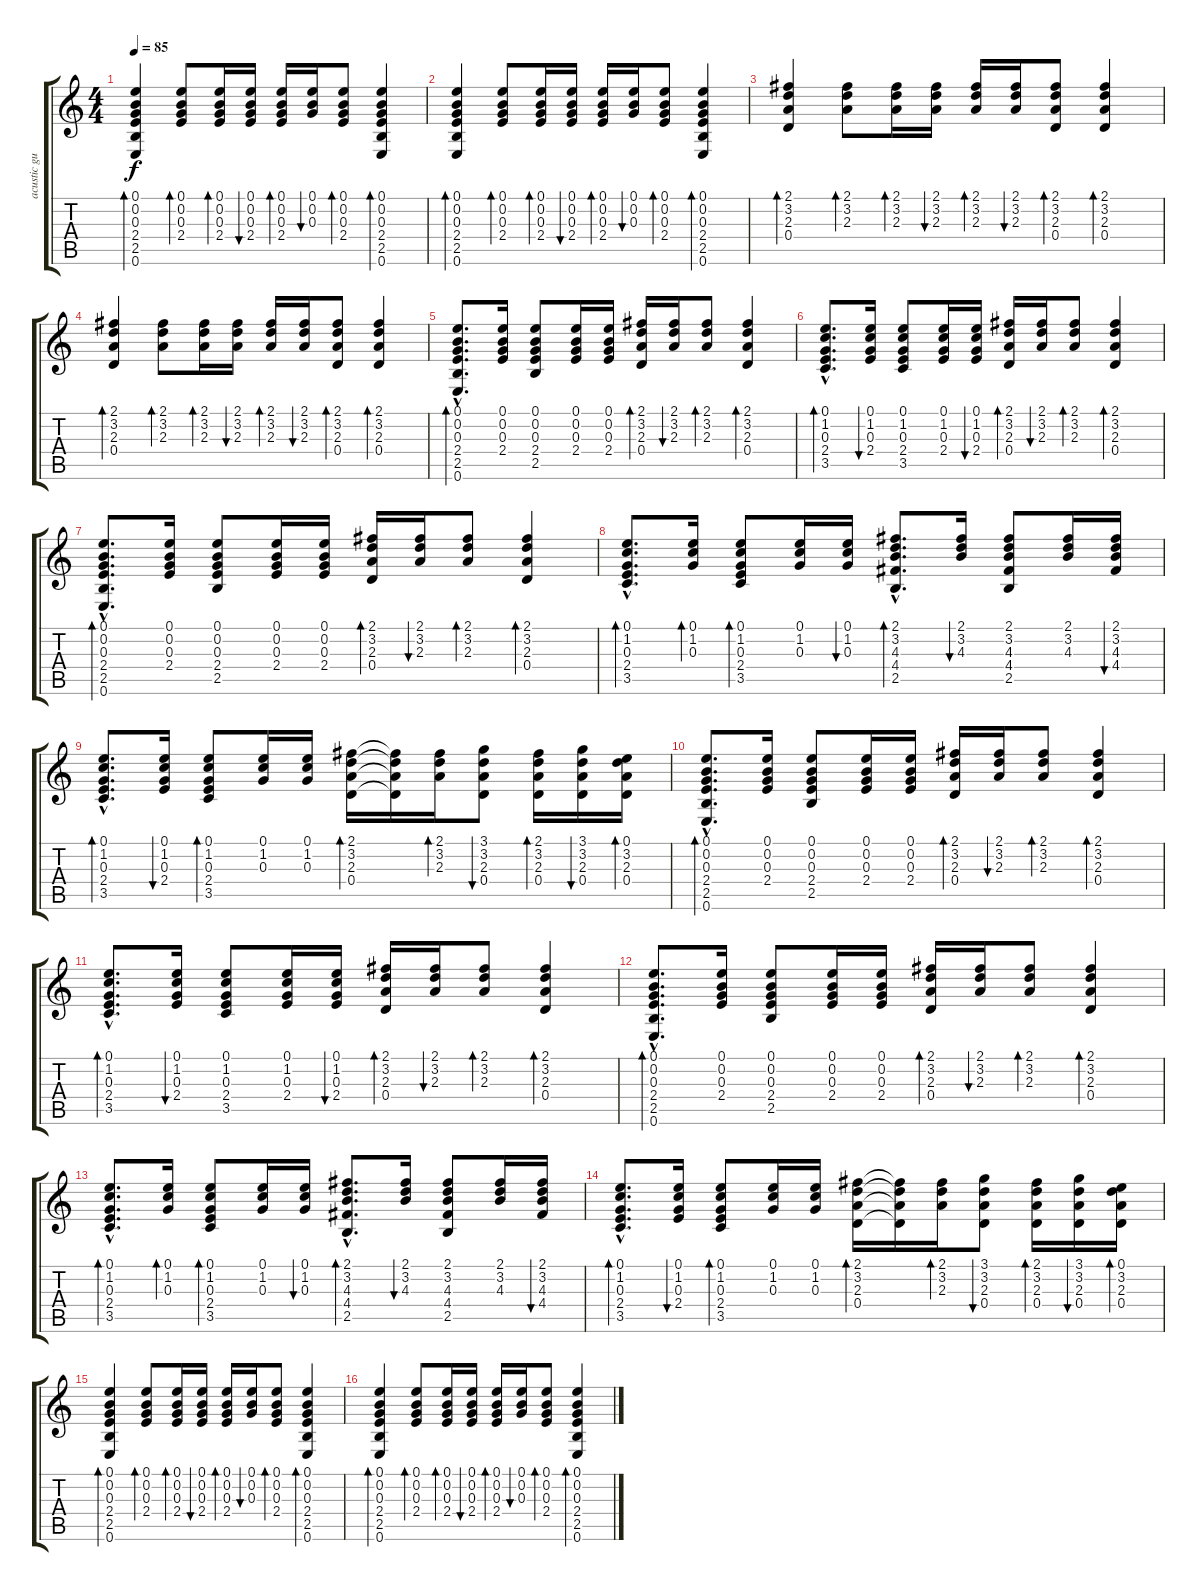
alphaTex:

\track ("acustic guitar" "acustic gu") {instrument acousticguitarsteel}
\staff {score tabs}
\tuning (E4 B3 G3 D3 A2 E2) {hide}
\ts (4 4)
\tempo 85
\clef g2
\ks c
(0.1 0.2 0.3 2.4 2.5 0.6).4{bd 120 dy f} (0.1 0.2 0.3 2.4).8{bd 60} (0.1 0.2 0.3 2.4).16{bd 60} (0.1 0.2 0.3 2.4).16{bu 60} (0.1 0.2 0.3 2.4).16{bd 60} (0.1 0.2 0.3).16{bu 60} (0.1 0.2 0.3 2.4).8{bd 60} (0.1 0.2 0.3 2.4 2.5 0.6).4{bd 60} |
(0.1 0.2 0.3 2.4 2.5 0.6).4{bd 120} (0.1 0.2 0.3 2.4).8{bd 60} (0.1 0.2 0.3 2.4).16{bd 60} (0.1 0.2 0.3 2.4).16{bu 60} (0.1 0.2 0.3 2.4).16{bd 60} (0.1 0.2 0.3).16{bu 60} (0.1 0.2 0.3 2.4).8{bd 60} (0.1 0.2 0.3 2.4 2.5 0.6).4{bd 60} |
(2.1 3.2 2.3 0.4).4{bd 120} (2.1 3.2 2.3).8{bd 60} (2.1 3.2 2.3).16{bd 60} (2.1 3.2 2.3).16{bu 60} (2.1 3.2 2.3).16{bd 60} (2.1 3.2 2.3).16{bu 60} (2.1 3.2 2.3 0.4).8{bd 60} (2.1 3.2 2.3 0.4).4{bd 60} |
(2.1 3.2 2.3 0.4).4{bd 120} (2.1 3.2 2.3).8{bd 60} (2.1 3.2 2.3).16{bd 60} (2.1 3.2 2.3).16{bu 60} (2.1 3.2 2.3).16{bd 60} (2.1 3.2 2.3).16{bu 60} (2.1 3.2 2.3 0.4).8{bd 60} (2.1 3.2 2.3 0.4).4{bd 60} |
(0.1{hac} 0.2{hac} 0.3{hac} 2.4{hac} 2.5{hac} 0.6{hac}).8{d bd 30} (0.1 0.2 0.3 2.4).16 (0.1 0.2 0.3 2.4 2.5).8 (0.1 0.2 0.3 2.4).16 (0.1 0.2 0.3 2.4).16 (2.1 3.2 2.3 0.4).16{bd 30} (2.1 3.2 2.3).16{bu 30} (2.1 3.2 2.3).8{bd 30} (2.1 3.2 2.3 0.4).4{bd 30} |
(0.1{hac} 1.2{hac} 0.3{hac} 2.4{hac} 3.5{hac}).8{d bd 60} (0.1 1.2 0.3 2.4).16{bu 60} (0.1 1.2 0.3 2.4 3.5).8 (0.1 1.2 0.3 2.4).16 (0.1 1.2 0.3 2.4).16{bu 60} (2.1 3.2 2.3 0.4).16{bd 60} (2.1 3.2 2.3).16{bu 60} (2.1 3.2 2.3).8{bd 60} (2.1 3.2 2.3 0.4).4{bd 60} |
(0.1{hac} 0.2{hac} 0.3{hac} 2.4{hac} 2.5{hac} 0.6{hac}).8{d bd 30} (0.1 0.2 0.3 2.4).16 (0.1 0.2 0.3 2.4 2.5).8 (0.1 0.2 0.3 2.4).16 (0.1 0.2 0.3 2.4).16 (2.1 3.2 2.3 0.4).16{bd 30} (2.1 3.2 2.3).16{bu 30} (2.1 3.2 2.3).8{bd 30} (2.1 3.2 2.3 0.4).4{bd 30} |
(0.1{hac} 1.2{hac} 0.3{hac} 2.4{hac} 3.5{hac}).8{d bd 60} (0.1 1.2 0.3).16{bd 60} (0.1 1.2 0.3 2.4 3.5).8{bd 60} (0.1 1.2 0.3).16 (0.1 1.2 0.3).16{bu 60} (2.1{hac} 3.2{hac} 4.3{hac} 4.4{hac} 2.5{hac}).8{d bd 60} (2.1 3.2 4.3).16{bu 60} (2.1 3.2 4.3 4.4 2.5).8 (2.1 3.2 4.3).16 (2.1 3.2 4.3 4.4).16{bu 60} |
(0.1{hac} 1.2{hac} 0.3{hac} 2.4{hac} 3.5{hac}).8{d bd 60} (0.1 1.2 0.3 2.4).16{bu 60} (0.1 1.2 0.3 2.4 3.5).8{bd 60} (0.1 1.2 0.3).16 (0.1 1.2 0.3).16 (2.1 3.2 2.3 0.4).16{bd 60} (2.1{t} 3.2{t} 2.3{t} 0.4{t}).16 (2.1 3.2 2.3).16{bd 60} (3.1 3.2 2.3 0.4).8{bu 60} (2.1 3.2 2.3 0.4).16{bd 60} (3.1 3.2 2.3 0.4).16{bu 60} (0.1 3.2 2.3 0.4).16{bd 60} |
(0.1{hac} 0.2{hac} 0.3{hac} 2.4{hac} 2.5{hac} 0.6{hac}).8{d bd 30} (0.1 0.2 0.3 2.4).16 (0.1 0.2 0.3 2.4 2.5).8 (0.1 0.2 0.3 2.4).16 (0.1 0.2 0.3 2.4).16 (2.1 3.2 2.3 0.4).16{bd 30} (2.1 3.2 2.3).16{bu 30} (2.1 3.2 2.3).8{bd 30} (2.1 3.2 2.3 0.4).4{bd 30} |
(0.1{hac} 1.2{hac} 0.3{hac} 2.4{hac} 3.5{hac}).8{d bd 60} (0.1 1.2 0.3 2.4).16{bu 60} (0.1 1.2 0.3 2.4 3.5).8 (0.1 1.2 0.3 2.4).16 (0.1 1.2 0.3 2.4).16{bu 60} (2.1 3.2 2.3 0.4).16{bd 60} (2.1 3.2 2.3).16{bu 60} (2.1 3.2 2.3).8{bd 60} (2.1 3.2 2.3 0.4).4{bd 60} |
(0.1{hac} 0.2{hac} 0.3{hac} 2.4{hac} 2.5{hac} 0.6{hac}).8{d bd 30} (0.1 0.2 0.3 2.4).16 (0.1 0.2 0.3 2.4 2.5).8 (0.1 0.2 0.3 2.4).16 (0.1 0.2 0.3 2.4).16 (2.1 3.2 2.3 0.4).16{bd 30} (2.1 3.2 2.3).16{bu 30} (2.1 3.2 2.3).8{bd 30} (2.1 3.2 2.3 0.4).4{bd 30} |
(0.1{hac} 1.2{hac} 0.3{hac} 2.4{hac} 3.5{hac}).8{d bd 60} (0.1 1.2 0.3).16{bd 60} (0.1 1.2 0.3 2.4 3.5).8{bd 60} (0.1 1.2 0.3).16 (0.1 1.2 0.3).16{bu 60} (2.1{hac} 3.2{hac} 4.3{hac} 4.4{hac} 2.5{hac}).8{d bd 60} (2.1 3.2 4.3).16{bu 60} (2.1 3.2 4.3 4.4 2.5).8 (2.1 3.2 4.3).16 (2.1 3.2 4.3 4.4).16{bu 60} |
(0.1{hac} 1.2{hac} 0.3{hac} 2.4{hac} 3.5{hac}).8{d bd 60} (0.1 1.2 0.3 2.4).16{bu 60} (0.1 1.2 0.3 2.4 3.5).8{bd 60} (0.1 1.2 0.3).16 (0.1 1.2 0.3).16 (2.1 3.2 2.3 0.4).16{bd 60} (2.1{t} 3.2{t} 2.3{t} 0.4{t}).16 (2.1 3.2 2.3).16{bd 60} (3.1 3.2 2.3 0.4).8{bu 60} (2.1 3.2 2.3 0.4).16{bd 60} (3.1 3.2 2.3 0.4).16{bu 60} (0.1 3.2 2.3 0.4).16{bd 60} |
(0.1 0.2 0.3 2.4 2.5 0.6).4{bd 120} (0.1 0.2 0.3 2.4).8{bd 60} (0.1 0.2 0.3 2.4).16{bd 60} (0.1 0.2 0.3 2.4).16{bu 60} (0.1 0.2 0.3 2.4).16{bd 60} (0.1 0.2 0.3).16{bu 60} (0.1 0.2 0.3 2.4).8{bd 60} (0.1 0.2 0.3 2.4 2.5 0.6).4{bd 60} |
(0.1 0.2 0.3 2.4 2.5 0.6).4{bd 120} (0.1 0.2 0.3 2.4).8{bd 60} (0.1 0.2 0.3 2.4).16{bd 60} (0.1 0.2 0.3 2.4).16{bu 60} (0.1 0.2 0.3 2.4).16{bd 60} (0.1 0.2 0.3).16{bu 60} (0.1 0.2 0.3 2.4).8{bd 60} (0.1 0.2 0.3 2.4 2.5 0.6).4{bd 60}
